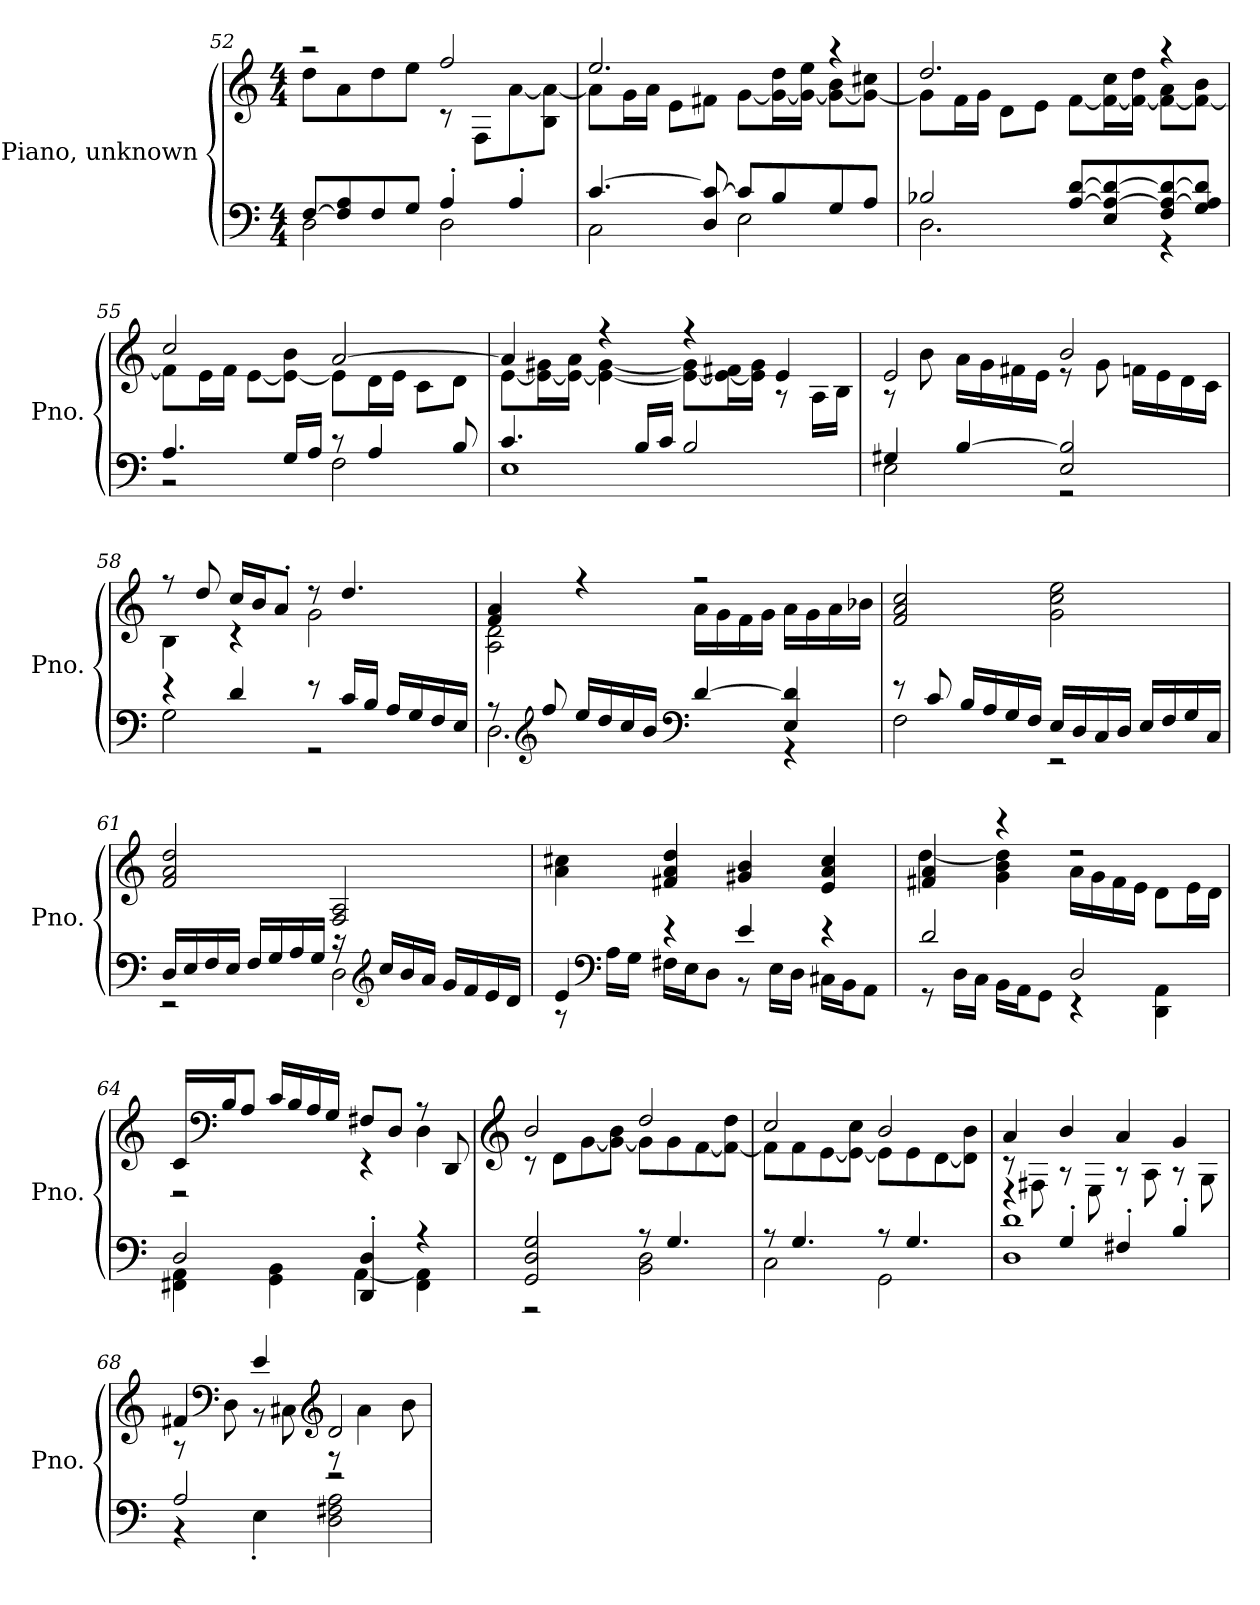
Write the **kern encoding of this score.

**kern	**kern
*part1	*part1
*staff2	*staff1
*I"Piano, unknown	*
*I'Pno.	*
*clefF4	*clefG2
*k[]	*k[]
*M4/4	*M4/4
=52	=52
*^	*^
[8F/L	2D\	2r	8dd\L
8F/] 8A/	.	.	8a\
8F/	.	.	8dd\
8G/J	.	.	8ee\J
4A'/	2D\	2ff/	8r
.	.	.	8F\L
4A'/	.	.	[8a\
.	.	.	8B\ 8a\_J
=53	=53	=53	=53
[4.c/	2C\	2.ee/	8a\L]
.	.	.	16g\L
.	.	.	16a\JJ
.	.	.	8e\L
8D/ 8c/_	.	.	8f#X\J
8c/L]	2E\	.	[8g\L
8B/	.	.	16g\_ 16dd\L
.	.	.	16g\_ 16ee\JJ
8G/	.	4r	8g\_ 8b\L
8A/J	.	.	8g\_ 8cc#X\J
!!LO:LB:g=z	!!
=54	=54	=54	=54
2B-X/	2.D\	2.dd/	8g\L]
.	.	.	16f\L
.	.	.	16g\JJ
.	.	.	8d\L
.	.	.	8e\J
[8A/ [8d/L	.	.	[8f\L
8E/ 8A/_ 8d/_	.	.	16f\_ 16cc\L
.	.	.	16f\_ 16dd\JJ
8F/ 8A/_ 8d/_	4r	4r	8f\_ 8a\L
8G/ 8A/] 8d/]J	.	.	8f\_ 8b\J
=55	=55	=55	=55
4.A/	2r	2cc/	8f\L]
.	.	.	16e\L
.	.	.	16f\JJ
.	.	.	[8e\L
16G/LL	.	.	8e\_ 8b\J
16A/JJ	.	.	.
8r	2F\	[2a/	8e\L]
4A/	.	.	16d\L
.	.	.	16e\JJ
.	.	.	8c\L
8B/	.	.	8d\J
=56	=56	=56	=56
4.c/	1E	4a/]	[8e\L
.	.	.	16e\_ 16g#X\L
.	.	.	16e\_ 16a\JJ
.	.	4r	4e\_ [4g#\
16B/LL	.	.	.
16c/JJ	.	.	.
2B/	.	4r	8e\_ 8g#\]L
.	.	.	16e\_ 16f#X\L
.	.	.	16e\] 16g#\JJ
.	.	4e/	8r
.	.	.	16A\LL
.	.	.	16B\JJ
!!LO:PB:g=z	!!
=57	=57	=57	=57
4G#X/	2E\	2e/	8r
.	.	.	8b\
[4B/	.	.	16a\LL
.	.	.	16g\
.	.	.	16f#X\
.	.	.	16e\JJ
2E/ 2B/]	2r	2b/	8r
.	.	.	8g\
.	.	.	16fn\LL
.	.	.	16e\
.	.	.	16d\
.	.	.	16c\JJ
=58	=58	=58	=58
4r	2G\	8r	4B\
.	.	8dd/	.
4d/	.	16cc/LL	4r
.	.	16b/J	.
.	.	8a'/J	.
8r	2r	8r	2g\
16c/LL	.	4.dd/	.
16B/JJ	.	.	.
16A/LL	.	.	.
16G/	.	.	.
16F/	.	.	.
16E/JJ	.	.	.
=59	=59	=59	=59
8r	2.D\	4f/ 4a/	2A\ 2d\
*clefG2	*	*	*
8ff/	.	.	.
16ee/LL	.	4r	.
16dd/	.	.	.
16cc/	.	.	.
16b/JJ	.	.	.
*clefF4	*	*	*
[4d/	.	2r	16a\LL
.	.	.	16g\
.	.	.	16f\
.	.	.	16g\JJ
4E/ 4d/]	4r	.	16a\LL
.	.	.	16g\
.	.	.	16a\
.	.	.	16b-X\JJ
*	*	*v	*v
!!LO:LB:g=z
=60	=60	=60
8r	2F\	2f/ 2a/ 2cc/
8c/	.	.
16B/LL	.	.
16A/	.	.
16G/	.	.
16F/JJ	.	.
16E/LL	2r	2g\ 2cc\ 2ee\
16D/	.	.
16C/	.	.
16D/JJ	.	.
16E/LL	.	.
16F/	.	.
16G/	.	.
16C/JJ	.	.
=61	=61	=61
16D/LL	2r	2f/ 2a/ 2dd/
16E/	.	.
16F/	.	.
16E/JJ	.	.
16F/LL	.	.
16G/	.	.
16A/	.	.
16G/JJ	.	.
16r	2D\	2F/ 2A/
*clefG2	*	*
16cc/LL	.	.
16b/	.	.
16a/JJ	.	.
16g/LL	.	.
16f/	.	.
16e/	.	.
16d/JJ	.	.
!!LO:LB:g=z
=62	=62	=62
4e/	8r	4a\ 4cc#X\
*clefF4	*	*
.	16A\LL	.
.	16G\JJ	.
4r	16F#X\LL	4f#X/ 4a/ 4dd/
.	16E\J	.
.	8D\J	.
4e/	8r	4g#X/ 4b/
.	16E\LL	.
.	16D\JJ	.
4r	16C#X\LL	4e/ 4a/ 4cc#/
.	16BB\J	.
.	8AA\J	.
=63	=63	=63
*	*	*^
2d/	8r	4f#X/ 4a/	[4dd\
.	16D\LL	.	.
.	16C\JJ	.	.
.	16BB\LL	4r	4g\ 4b\ 4dd\]
.	16AA\J	.	.
.	8GG\J	.	.
2D/	4r	2r	16a\LL
.	.	.	16g\
.	.	.	16f#\
.	.	.	16e\JJ
.	4DD\ 4AA\	.	8d\L
.	.	.	16e\L
.	.	.	16d\JJ
=64	=64	=64	=64
2D/	4FF#X\ 4AA\	16c/LL	2r
*	*	*clefF4	*
.	.	16B/J	.
.	.	8A/J	.
.	4GG\ 4BB\	16c/LL	.
.	.	16B/	.
.	.	16A/	.
.	.	16G/JJ	.
4DD/' 4D/'	[4AA\	8F#X/L	4r
.	.	8D/J	.
4r	4FF#\ 4AA\]	8r	4D\
.	.	8DD/	.
!!LO:LB:g=z	!!
=65	=65	=65	=65
*	*	*clefG2	*
2GG/ 2D/ 2G/	2r	2b/	8r
.	.	.	8d\L
.	.	.	[8g\
.	.	.	8g\_ 8b\J
8r	2BB\ 2D\	2dd/	8g\L]
4.G/	.	.	8g\
.	.	.	[8f\
.	.	.	8f\_ 8dd\J
=66	=66	=66	=66
8r	2C\	2cc/	8f\L]
4.G/	.	.	8f\
.	.	.	[8e\
.	.	.	8e\_ 8cc\J
8r	2GG\	2b/	8e\L]
4.G/	.	.	8e\
.	.	.	[8d\
.	.	.	8d\] 8b\J
=67	=67	=67	=67
4r	1D 1d	4a/	8r
.	.	.	8F#X\
4G'/	.	4b/	8r
.	.	.	8E\
4F#X'/	.	4a/	8r
.	.	.	8A\
4B'/	.	4g/	8r
.	.	.	8G\
=68	=68	=68	=68
2A/	4r	4f#X/	8r
*	*	*clefF4	*
.	.	.	8D\
.	4E'\	4e/	8r
.	.	.	8C#X\
*	*	*clefG2	*
2r	2D\ 2F#X\ 2A\	2d/	8r
.	.	.	4a\
.	.	.	8b\
*v	*v	*	*
*	*v	*v
=	=
*-	*-
